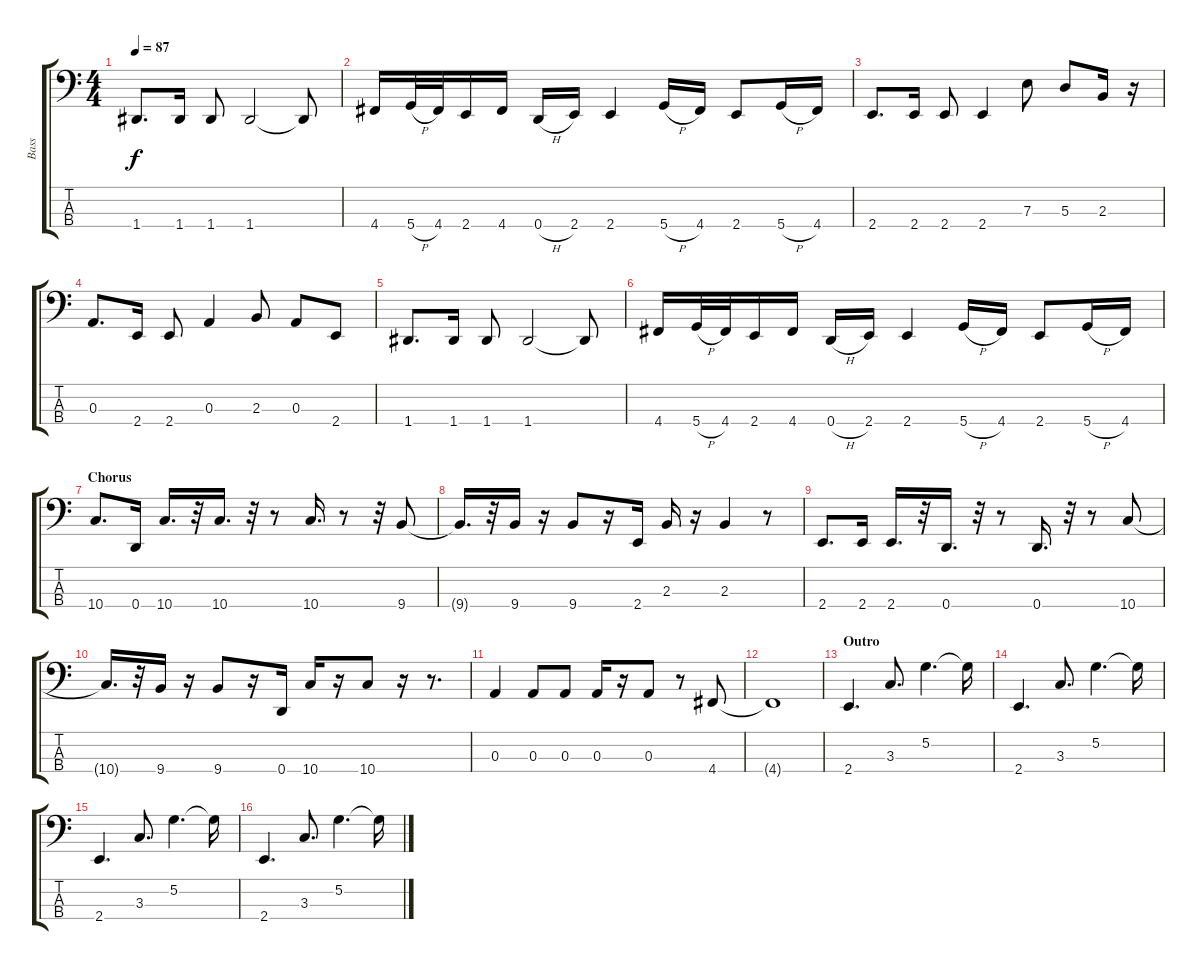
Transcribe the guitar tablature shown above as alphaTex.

\track ("Bass" "Bass") {instrument electricbassfinger}
\staff {score tabs}
\tuning (G2 D2 A1 D1) {hide}
\ts (4 4)
\tempo 87
\clef f4
\ks c
1.4.8{d dy f} 1.4.16 1.4.8 1.4.2 1.4{t}.8 |
4.4.16 5.4{h}.32 4.4.32 2.4.16 4.4.16 0.4{h}.16 2.4.16 2.4.4 5.4{h}.16 4.4.16 2.4.8 5.4{h}.16 4.4.16 |
2.4.8{d} 2.4.16 2.4.8 2.4.4 7.3.8 5.3.8 2.3.16 r.16 |
0.3.8{d} 2.4.16 2.4.8 0.3.4 2.3.8 0.3.8 2.4.8 |
1.4.8{d} 1.4.16 1.4.8 1.4.2 1.4{t}.8 |
\section ("" "")
4.4.16 5.4{h}.32 4.4.32 2.4.16 4.4.16 0.4{h}.16 2.4.16 2.4.4 5.4{h}.16 4.4.16 2.4.8 5.4{h}.16 4.4.16 |
\section ("" "Chorus")
10.4.8{d} 0.4.16 10.4.16{d} r.32 10.4.16{d} r.32 r.8 10.4.16{d} r.8 r.32 9.4.8 |
9.4{t}.16{d} r.32 9.4.16 r.16 9.4.8 r.16 2.4.16 2.3.16 r.16 2.3.4 r.8 |
2.4.8{d} 2.4.16 2.4.16{d} r.32 0.4.16{d} r.32 r.8 0.4.16{d} r.32 r.8 10.4.8 |
10.4{t}.16{d} r.32 9.4.16 r.16 9.4.8 r.16 0.4.16 10.4.16 r.16 10.4.8 r.16 r.8{d} |
0.3.4 0.3.8 0.3.8 0.3.16 r.16 0.3.8 r.8 4.4.8 |
4.4{t}.1 |
\section ("" "Outro")
2.4.4{d} 3.3.8{d} 5.2.4{d} 5.2{t}.16 |
2.4.4{d} 3.3.8{d} 5.2.4{d} 5.2{t}.16 |
2.4.4{d} 3.3.8{d} 5.2.4{d} 5.2{t}.16 |
2.4.4{d} 3.3.8{d} 5.2.4{d} 5.2{t}.16
